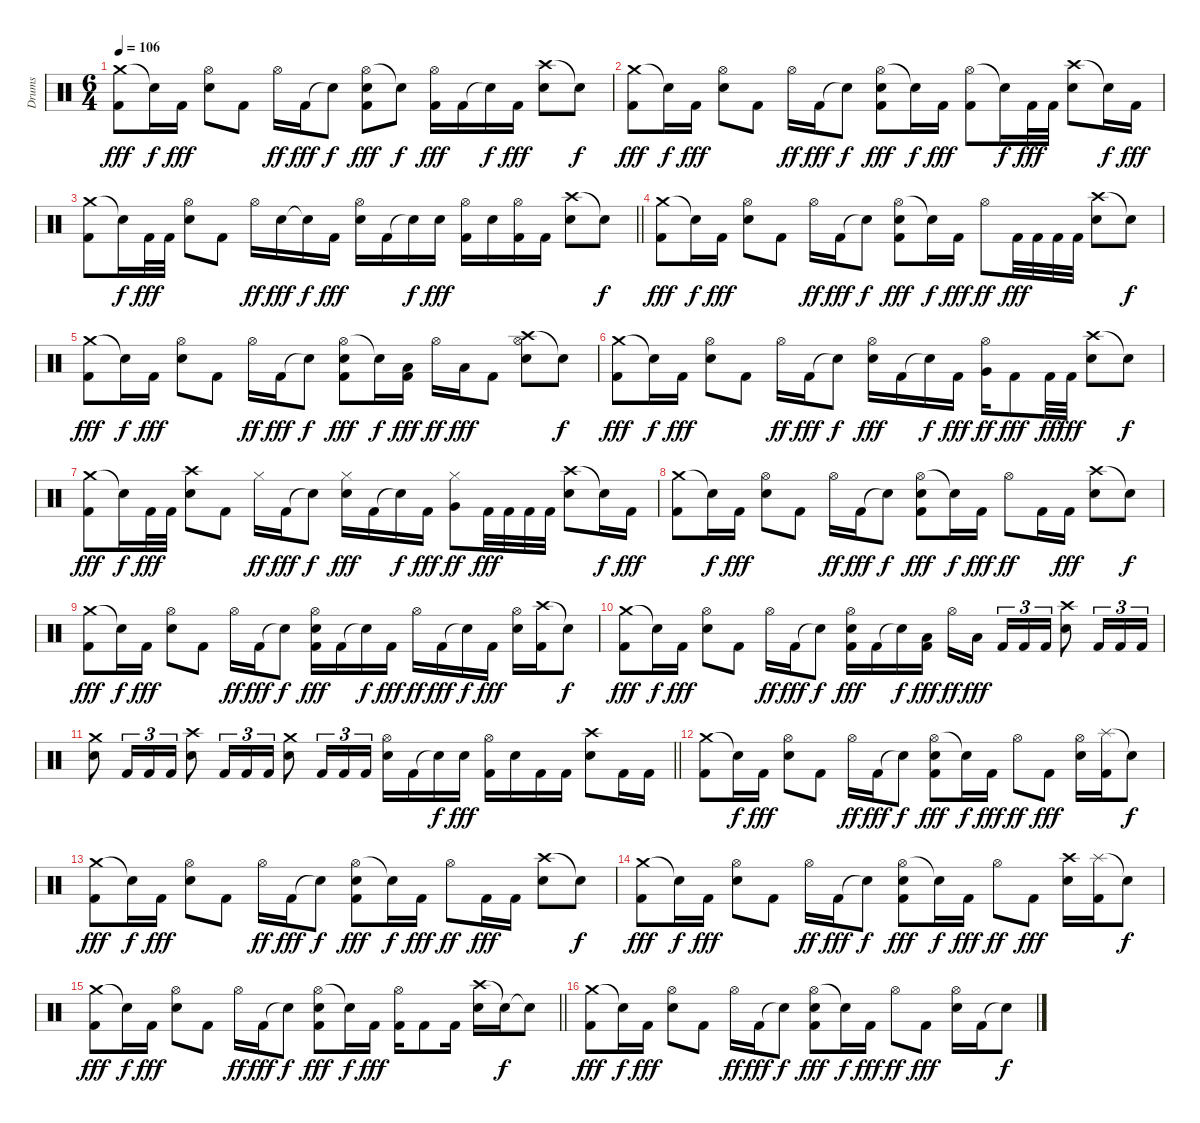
\track ("Drums" "Drums") {instrument percussion}
\staff {score}
\articulation defaults
\ts (6 4)
\tempo 106
\clef neutral
\ks c
("Crash medium (hit)" "Kick (hit) 2").8{dy fff} "Snare (hit)"{t}.16{dy f} "Kick (hit) 2".16{dy fff} ("Hi-Hat (open)" "Snare (hit) 2").8 "Kick (hit) 2".8 "Hi-Hat (open)".16{dy ff} "Kick (hit) 2".16{dy fff} "Snare (hit)"{t}.8{dy f} ("Hi-Hat (open)" "Snare (hit) 2" "Kick (hit) 2").8{dy fff} "Snare (hit)"{t}.8{dy f} ("Hi-Hat (open)" "Kick (hit) 2").16{dy fff} "Kick (hit) 2".16 "Snare (hit)"{t}.16{dy f} "Kick (hit) 2".16{dy fff} ("Crash high (hit)" "Snare (hit) 2").8 "Snare (hit)"{t}.8{dy f} |
("Crash medium (hit)" "Kick (hit) 2").8{dy fff} "Snare (hit)"{t}.16{dy f} "Kick (hit) 2".16{dy fff} ("Hi-Hat (open)" "Snare (hit) 2").8 "Kick (hit) 2".8 "Hi-Hat (open)".16{dy ff} "Kick (hit) 2".16{dy fff} "Snare (hit)"{t}.8{dy f} ("Hi-Hat (open)" "Snare (hit) 2" "Kick (hit) 2").8{dy fff} "Snare (hit)"{t}.16{dy f} "Kick (hit) 2".16{dy fff} ("Hi-Hat (open)" "Kick (hit) 2").8 "Snare (hit)"{t}.16{dy f} "Kick (hit) 2".32{dy fff} "Kick (hit) 2".32 ("Crash high (hit)" "Snare (hit) 2").8 "Snare (hit)"{t}.16{dy f} "Kick (hit) 2".16{dy fff} |
\barLineRight lightlight
("Crash medium (hit)" "Kick (hit) 2").8 "Snare (hit)"{t}.16{dy f} "Kick (hit) 2".32{dy fff} "Kick (hit) 2".32 ("Hi-Hat (open)" "Snare (hit) 2").8 "Kick (hit) 2".8 "Hi-Hat (open)".16{dy ff} "Snare (hit) 2".16{dy fff} "Snare (hit)"{t}.16{dy f} "Kick (hit) 2".16{dy fff} ("Hi-Hat (open)" "Snare (hit) 2").16 "Kick (hit) 2".16 "Snare (hit)"{t}.16{dy f} "Snare (hit) 2".16{dy fff} ("Hi-Hat (open)" "Kick (hit) 2").16 "Snare (hit) 2".16 ("Hi-Hat (open)" "Kick (hit) 2").16 "Kick (hit) 2".16 ("Crash high (hit)" "Snare (hit) 2").8 "Snare (hit)"{t}.8{dy f} |
("Crash medium (hit)" "Kick (hit) 2").8{dy fff} "Snare (hit)"{t}.16{dy f} "Kick (hit) 2".16{dy fff} ("Hi-Hat (open)" "Snare (hit) 2").8 "Kick (hit) 2".8 "Hi-Hat (open)".16{dy ff} "Kick (hit) 2".16{dy fff} "Snare (hit)"{t}.8{dy f} ("Hi-Hat (open)" "Snare (hit) 2" "Kick (hit) 2").8{dy fff} "Snare (hit)"{t}.16{dy f} "Kick (hit) 2".16{dy fff} "Hi-Hat (open)".8{dy ff} "Kick (hit) 2".32{dy fff} "Kick (hit) 2".32 "Kick (hit) 2".32 "Kick (hit) 2".32 ("Crash high (hit)" "Snare (hit) 2").8 "Snare (hit)"{t}.8{dy f} |
("Crash medium (hit)" "Kick (hit) 2").8{dy fff} "Snare (hit)"{t}.16{dy f} "Kick (hit) 2".16{dy fff} ("Hi-Hat (open)" "Snare (hit) 2").8 "Kick (hit) 2".8 "Hi-Hat (open)".16{dy ff} "Kick (hit) 2".16{dy fff} "Snare (hit)"{t}.8{dy f} ("Hi-Hat (open)" "Snare (hit) 2" "Kick (hit) 2").8{dy fff} "Snare (hit)"{t}.16{dy f} ("Low Tom (hit)" "Kick (hit) 2").16{dy fff} "Hi-Hat (open)".16{dy ff} "Low Tom (hit)".16{dy fff} "Kick (hit) 2".8 ("Crash high (hit)" "Hi-Hat (open)" "Snare (hit) 2").8 "Snare (hit)"{t}.8{dy f} |
("Crash medium (hit)" "Kick (hit) 2").8{dy fff} "Snare (hit)"{t}.16{dy f} "Kick (hit) 2".16{dy fff} ("Hi-Hat (open)" "Snare (hit) 2").8 "Kick (hit) 2".8 "Hi-Hat (open)".16{dy ff} "Kick (hit) 2".16{dy fff} "Snare (hit)"{t}.8{dy f} ("Hi-Hat (open)" "Snare (hit) 2").16{dy fff} "Kick (hit) 2".16 "Snare (hit)"{t}.16{dy f} "Kick (hit) 2".16{dy fff} ("Hi-Hat (open)" "Very Low Tom (hit)").16{dy ff} "Kick (hit) 2".8{dy fff} "Kick (hit) 2".32{dy ff} "Kick (hit) 2".32{dy fff} ("Crash high (hit)" "Snare (hit) 2").8 "Snare (hit)"{t}.8{dy f} |
("Crash medium (hit)" "Kick (hit) 2").8{dy fff} "Snare (hit)"{t}.16{dy f} "Kick (hit) 2".32{dy fff} "Kick (hit) 2".32 ("Crash high (hit)" "Snare (hit) 2").8 "Kick (hit) 2".8 "Hi-Hat (closed)".16{dy ff} "Kick (hit) 2".16{dy fff} "Snare (hit)"{t}.8{dy f} ("Hi-Hat (closed)" "Snare (hit) 2").16{dy fff} "Kick (hit) 2".16 "Snare (hit)"{t}.16{dy f} "Kick (hit) 2".16{dy fff} ("Hi-Hat (closed)" "Very Low Tom (hit)").8{dy ff} "Kick (hit) 2".32{dy fff} "Kick (hit) 2".32 "Kick (hit) 2".32 "Kick (hit) 2".32 ("Crash high (hit)" "Snare (hit) 2").8 "Snare (hit)"{t}.16{dy f} "Kick (hit) 2".16{dy fff} |
("Crash medium (hit)" "Kick (hit) 2").8 "Snare (hit)"{t}.16{dy f} "Kick (hit) 2".16{dy fff} ("Hi-Hat (open)" "Snare (hit) 2").8 "Kick (hit) 2".8 "Hi-Hat (open)".16{dy ff} "Kick (hit) 2".16{dy fff} "Snare (hit)"{t}.8{dy f} ("Hi-Hat (open)" "Snare (hit) 2" "Kick (hit) 2").8{dy fff} "Snare (hit)"{t}.16{dy f} "Kick (hit) 2".16{dy fff} "Hi-Hat (open)".8{dy ff} "Kick (hit) 2".16 "Kick (hit) 2".16{dy fff} ("Crash high (hit)" "Snare (hit) 2").8 "Snare (hit)"{t}.8{dy f} |
("Crash medium (hit)" "Kick (hit) 2").8{dy fff} "Snare (hit)"{t}.16{dy f} "Kick (hit) 2".16{dy fff} ("Hi-Hat (open)" "Snare (hit) 2").8 "Kick (hit) 2".8 "Hi-Hat (open)".16{dy ff} "Kick (hit) 2".16{dy fff} "Snare (hit)"{t}.8{dy f} ("Hi-Hat (open)" "Snare (hit) 2" "Kick (hit) 2").16{dy fff} "Kick (hit) 2".16 "Snare (hit)"{t}.16{dy f} "Kick (hit) 2".16{dy fff} "Hi-Hat (open)".16{dy ff} "Kick (hit) 2".16{dy fff} "Snare (hit)"{t}.16{dy f} "Kick (hit) 2".16{dy fff} ("Hi-Hat (open)" "Snare (hit) 2").16 ("Crash high (hit)" "Kick (hit) 2").16 "Snare (hit)"{t}.8{dy f} |
("Crash medium (hit)" "Kick (hit) 2").8{dy fff} "Snare (hit)"{t}.16{dy f} "Kick (hit) 2".16{dy fff} ("Hi-Hat (open)" "Snare (hit) 2").8 "Kick (hit) 2".8 "Hi-Hat (open)".16{dy ff} "Kick (hit) 2".16{dy fff} "Snare (hit)"{t}.8{dy f} ("Hi-Hat (open)" "Snare (hit) 2" "Kick (hit) 2").16{dy fff} "Kick (hit) 2".16 "Snare (hit)"{t}.16{dy f} ("Low Tom (hit)" "Kick (hit) 2").16{dy fff} "Hi-Hat (open)".16{dy ff} "Low Tom (hit)".16{dy fff beam splitsecondary} "Kick (hit) 2".16{tu (3 2)} "Kick (hit) 2".16{tu (3 2)} "Kick (hit) 2".16{tu (3 2)} ("Crash high (hit)" "Snare (hit) 2").8 "Kick (hit) 2".16{tu (3 2)} "Kick (hit) 2".16{tu (3 2)} "Kick (hit) 2".16{tu (3 2)} |
\barLineRight lightlight
("Crash medium (hit)" "Snare (hit) 2").8 "Kick (hit) 2".16{tu (3 2)} "Kick (hit) 2".16{tu (3 2)} "Kick (hit) 2".16{tu (3 2)} ("Crash high (hit)" "Snare (hit) 2").8 "Kick (hit) 2".16{tu (3 2)} "Kick (hit) 2".16{tu (3 2)} "Kick (hit) 2".16{tu (3 2)} ("Crash medium (hit)" "Snare (hit) 2").8 "Kick (hit) 2".16{tu (3 2)} "Kick (hit) 2".16{tu (3 2)} "Kick (hit) 2".16{tu (3 2)} ("Hi-Hat (open)" "Snare (hit) 2").16 "Kick (hit) 2".16 "Snare (hit)"{t}.16{dy f} "Snare (hit) 2".16{dy fff} ("Hi-Hat (open)" "Kick (hit) 2").16 "Snare (hit) 2".16 "Kick (hit) 2".16 "Kick (hit) 2".16 ("Crash high (hit)" "Snare (hit) 2").8 "Kick (hit) 2".16 "Kick (hit) 2".16 |
("Crash medium (hit)" "Kick (hit) 2").8 "Snare (hit)"{t}.16{dy f} "Kick (hit) 2".16{dy fff} ("Hi-Hat (open)" "Snare (hit) 2").8 "Kick (hit) 2".8 "Hi-Hat (open)".16{dy ff} "Kick (hit) 2".16{dy fff} "Snare (hit)"{t}.8{dy f} ("Hi-Hat (open)" "Snare (hit) 2" "Kick (hit) 2").8{dy fff} "Snare (hit)"{t}.16{dy f} "Kick (hit) 2".16{dy fff} "Hi-Hat (open)".8{dy ff} "Kick (hit) 2".8{dy fff} ("Hi-Hat (open)" "Snare (hit) 2").16 ("Splash (hit)" "Kick (hit) 2").16 "Snare (hit)"{t}.8{dy f} |
("Crash medium (hit)" "Kick (hit) 2").8{dy fff} "Snare (hit)"{t}.16{dy f} "Kick (hit) 2".16{dy fff} ("Hi-Hat (open)" "Snare (hit) 2").8 "Kick (hit) 2".8 "Hi-Hat (open)".16{dy ff} "Kick (hit) 2".16{dy fff} "Snare (hit)"{t}.8{dy f} ("Hi-Hat (open)" "Snare (hit) 2" "Kick (hit) 2").8{dy fff} "Snare (hit)"{t}.16{dy f} "Kick (hit) 2".16{dy fff} "Hi-Hat (open)".8{dy ff} "Kick (hit) 2".16{dy fff} "Kick (hit) 2".16 ("Crash high (hit)" "Snare (hit) 2").8 "Snare (hit)"{t}.8{dy f} |
("Crash medium (hit)" "Kick (hit) 2").8{dy fff} "Snare (hit)"{t}.16{dy f} "Kick (hit) 2".16{dy fff} ("Hi-Hat (open)" "Snare (hit) 2").8 "Kick (hit) 2".8 "Hi-Hat (open)".16{dy ff} "Kick (hit) 2".16{dy fff} "Snare (hit)"{t}.8{dy f} ("Hi-Hat (open)" "Snare (hit) 2" "Kick (hit) 2").8{dy fff} "Snare (hit)"{t}.16{dy f} "Kick (hit) 2".16{dy fff} "Hi-Hat (open)".8{dy ff} "Kick (hit) 2".8{dy fff} ("Crash high (hit)" "Snare (hit) 2").16 ("Splash (hit)" "Kick (hit) 2").16 "Snare (hit)"{t}.8{dy f} |
\barLineRight lightlight
("Crash medium (hit)" "Kick (hit) 2").8{dy fff} "Snare (hit)"{t}.16{dy f} "Kick (hit) 2".16{dy fff} ("Hi-Hat (open)" "Snare (hit) 2").8 "Kick (hit) 2".8 "Hi-Hat (open)".16{dy ff} "Kick (hit) 2".16{dy fff} "Snare (hit)"{t}.8{dy f} ("Hi-Hat (open)" "Snare (hit) 2" "Kick (hit) 2").8{dy fff} "Snare (hit)"{t}.16{dy f} "Kick (hit) 2".16{dy fff} ("Hi-Hat (open)" "Kick (hit) 2").16 "Kick (hit) 2".8 "Kick (hit) 2".16 ("Crash high (hit)" "Snare (hit) 2").16 "Snare (hit)"{t}.16{dy f} "Snare (hit)"{t}.8 |
\section ("" "")
("Crash medium (hit)" "Kick (hit) 2").8{dy fff} "Snare (hit)"{t}.16{dy f} "Kick (hit) 2".16{dy fff} ("Hi-Hat (open)" "Snare (hit) 2").8 "Kick (hit) 2".8 "Hi-Hat (open)".16{dy ff} "Kick (hit) 2".16{dy fff} "Snare (hit)"{t}.8{dy f} ("Hi-Hat (open)" "Snare (hit) 2" "Kick (hit) 2").8{dy fff} "Snare (hit)"{t}.16{dy f} "Kick (hit) 2".16{dy fff} "Hi-Hat (open)".8{dy ff} "Kick (hit) 2".8{dy fff} ("Hi-Hat (open)" "Snare (hit) 2").16 "Kick (hit) 2".16 "Snare (hit)"{t}.8{dy f}
